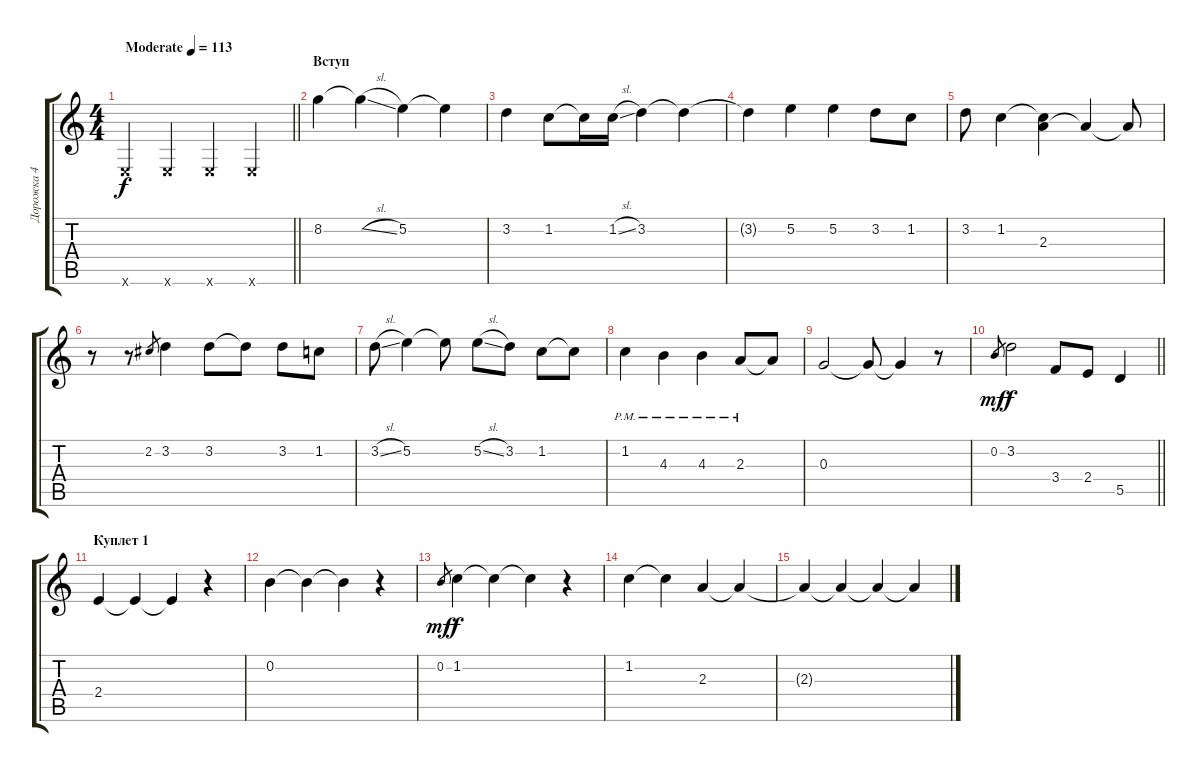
\track ("Дорожка 4" "Дорожка 4") {instrument acousticguitarsteel}
\staff {score tabs}
\tuning (E4 B3 G3 D3 A2 E2) {hide}
\ts (4 4)
\tempo (113 "Moderate")
\clef g2
\barLineRight lightlight
\ks c
0.6{x}.4{dy f instrument acousticguitarsteel} 0.6{x}.4 0.6{x}.4 0.6{x}.4 |
\section ("" "Вступ")
8.2.4 8.2{sl t}.4 5.2.4 5.2{t}.4 |
3.2.4 1.2.8 1.2{t}.16 1.2{sl}.16 3.2.4 3.2{t}.4 |
3.2{t}.4 5.2.4 5.2.4 3.2.8 1.2.8 |
3.2.8 1.2.4 (1.2{t} 2.3).4 2.3{t}.4 2.3{t}.8 |
r.8 r.8 2.2.8{gr} 3.2.4 3.2.8 3.2{t}.8 3.2.8 1.2.8 |
3.2{sl}.8 5.2.4 5.2{t}.8 5.2{sl}.8 3.2.8 1.2.8 1.2{t}.8 |
1.2{pm}.4 4.3{pm}.4 4.3{pm}.4 2.3{pm}.8 2.3{t}.8 |
0.3.2 0.3{t}.8 0.3{t}.4 r.8 |
\barLineRight lightlight
0.2.8{gr dy mf} 3.2.2{dy f} 3.4.8 2.4.8 5.5.4 |
\section ("" "Куплет 1")
2.4.4 2.4{t}.4 2.4{t}.4 r.4 |
0.2.4 0.2{t}.4 0.2{t}.4 r.4 |
0.2.8{gr dy mf} 1.2.4{dy f} 1.2{t}.4 1.2{t}.4 r.4 |
1.2.4 1.2{t}.4 2.3.4 2.3{t}.4 |
2.3{t}.4 2.3{t}.4 2.3{t}.4 2.3{t}.4
